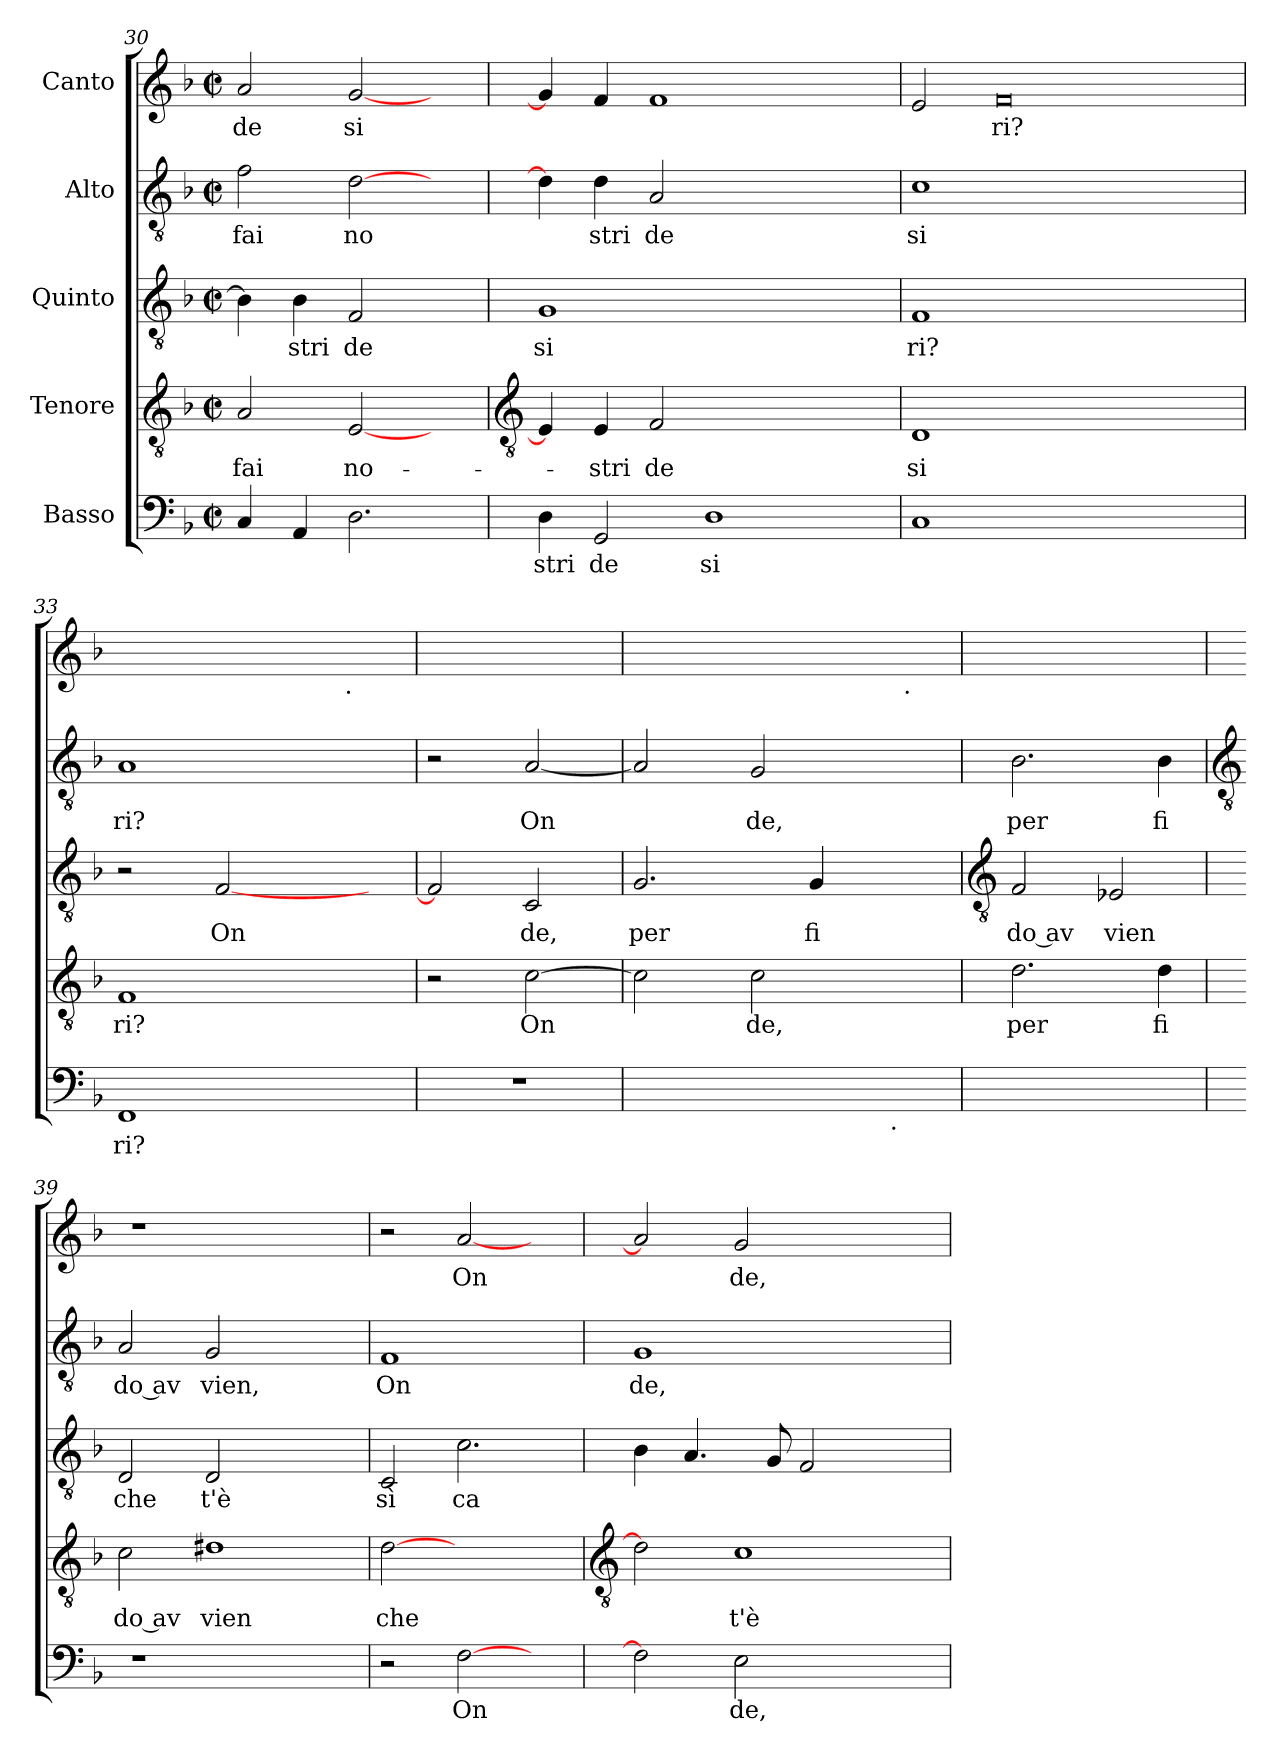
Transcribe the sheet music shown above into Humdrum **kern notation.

**kern	**text	**kern	**text	**kern	**text	**kern	**text	**kern	**text
*part5	*part5	*part4	*part4	*part3	*part3	*part2	*part2	*part1	*part1
*staff5	*staff5	*staff4	*staff4	*staff3	*staff3	*staff2	*staff2	*staff1	*staff1
*I"Basso	*	*I"Tenore	*	*I"Quinto	*	*I"Alto	*	*I"Canto	*
!!LO:LB:g=z
*clefF4	*	*clefGv2	*	*clefGv2	*	*clefGv2	*	*clefG2	*
*ITrd-3c-5	*	*ITrd-3c-5	*	*	*	*ITrd-3c-5	*	*ITrd-3c-5	*
*k[b-e-]	*	*k[b-e-]	*	*k[b-]	*	*k[b-e-]	*	*k[b-e-]	*
*B-:	*	*B-:	*	*F:	*	*B-:	*	*B-:	*
*M2/2	*	*M2/2	*	*M2/2	*	*M2/2	*	*M2/2	*
*met(c|)	*	*met(c|)	*	*met(c|)	*	*met(c|)	*	*met(c|)	*
=30A	=30A	=30A	=30A	=30A	=30A	=30A	=30A	=30A	=30A
!	!	!	!LO:LY:b	!	!	!	!LO:LY:b	!	!LO:LY:b
4F/	.	2d/	fai	4B-\]	.	2b-\	fai	2dd/	de
!	!	!	!	!	!LO:LY:b	!	!	!	!
4D/	.	.	.	4B-\	stri	.	.	.	.
!	!	!	!LO:LY:b	!	!LO:LY:b	!	!LO:LY:b	!	!LO:LY:b
2.G\	.	[2A/	no-	2F/	de	[2g\	no	[2cc/	si
.	.	4ryy	.	4ryy	.	4ryy	.	4ryy	.
!!LO:LB:g=z
=31A	=31A	=31A	=31A	=31A	=31A	=31A	=31A	=31A	=31A
*	*	*clefGv2	*	*	*	*	*	*	*
!	!LO:LY:b	!	!	!	!LO:LY:b	!	!	!	!
4G\	-stri	4A/]	.	1G	si	4g\]	.	4cc/]	.
!	!LO:LY:b	!	!LO:LY:b	!	!	!	!LO:LY:b	!	!
2C/	de	4A/	-stri	.	.	4g\	stri	4b-/	.
!	!	!	!LO:LY:b	!	!	!	!LO:LY:b	!	!
.	.	2B-/	de	.	.	2d/	de	1b-	.
!	!LO:LY:b	!	!	!	!	!	!	!	!
1G	si	.	.	.	.	.	.	.	.
.	.	2.ryy	.	2.ryy	.	2.ryy	.	.	.
.	.	.	.	.	.	.	.	4ryy	.
=32A	=32A	=32A	=32A	=32A	=32A	=32A	=32A	=32A	=32A
!	!	!	!LO:LY:b	!	!LO:LY:b	!	!LO:LY:b	!	!
1F	.	1G	si	1F	ri?	1f	si	2a/	.
!	!	!	!	!	!	!	!	!	!LO:LY:b
.	.	.	.	.	.	.	.	0b-	ri?
1.ryy	.	1.ryy	.	1.ryy	.	1.ryy	.	.	.
=33	=33	=33	=33	=33	=33	=33	=33	=33	=33
!	!LO:LY:b	!	!LO:LY:b	!	!	!	!LO:LY:b	!	!
1BB-	ri?	1B-	ri?	2r	.	1d	ri?	4ryy	.
.	.	.	.	.	.	.	.	4ryy	.
!	!	!	!	!	!LO:LY:b	!	!	!	!
.	.	.	.	[2F/	On	.	.	4ryy	.
.	.	.	.	.	.	.	.	32ryy	.
.	.	.	.	.	.	.	.	32ryy	.
.	.	.	.	.	.	.	.	32ryy	.
.	.	.	.	.	.	.	.	32ryy	.
.	.	.	.	.	.	.	.	32ryy	.
.	.	.	.	.	.	.	.	32ryy	.
!	!	!	!	!	!	!	!	!LO:TX:b:t=.	!
.	.	.	.	.	.	.	.	32ryy	.
.	.	.	.	.	.	.	.	4ryy	.
8..ryy	.	8..ryy	.	8..ryy	.	8..ryy	.	.	.
=36A	=36A	=36A	=36A	=36A	=36A	=36A	=36A	=36A	=36A
1r	.	2r	.	2F/]	.	2r	.	4ryy	.
.	.	.	.	.	.	.	.	4ryy	.
!	!	!	!LO:LY:b	!	!LO:LY:b	!	!LO:LY:b	!	!
.	.	[2f\	On	2C/	de,	[2d/	On	4ryy	.
.	.	.	.	.	.	.	.	4ryy	.
!!LO:LB:g=z
=37	=37	=37	=37	=37	=37	=37	=37	=37	=37
!	!	!	!	!	!LO:LY:b	!	!	!	!
4ryy	.	2f\]	.	2.G/	per	2d/]	.	32ryy	.
.	.	.	.	.	.	.	.	4ryy	.
4ryy	.	.	.	.	.	.	.	.	.
.	.	.	.	.	.	.	.	4ryy	.
!	!	!	!LO:LY:b	!	!	!	!LO:LY:b	!	!
4ryy	.	2f\	de,	.	.	2c/	de,	.	.
.	.	.	.	.	.	.	.	4ryy	.
!	!	!	!	!	!LO:LY:b	!	!	!	!
32ryy	.	.	.	4G/	fi	.	.	.	.
32ryy	.	.	.	.	.	.	.	32ryy	.
32ryy	.	.	.	.	.	.	.	32ryy	.
32ryy	.	.	.	.	.	.	.	32ryy	.
32ryy	.	.	.	.	.	.	.	32ryy	.
32ryy	.	.	.	.	.	.	.	32ryy	.
!LO:TX:b:t=.	!	!	!	!	!	!	!	!	!
32ryy	.	.	.	.	.	.	.	32ryy	.
!	!	!	!	!	!	!	!	!LO:TX:b:t=.	!
4ryy	.	.	.	.	.	.	.	32ryy	.
.	.	8..ryy	.	8..ryy	.	8..ryy	.	8..ryy	.
!!LO:LB:g=z
=38	=38	=38	=38	=38	=38	=38	=38	=38	=38
*	*	*	*	*clefGv2	*	*	*	*	*
!	!	!	!LO:LY:b	!	!LO:LY:b	!	!LO:LY:b	!	!
4ryy	.	2.g\	per	2F/	do av	2.e-\	per	4ryy	.
4ryy	.	.	.	.	.	.	.	4ryy	.
!	!	!	!	!	!LO:LY:b	!	!	!	!
4ryy	.	.	.	2E-X/	vien	.	.	4ryy	.
!	!	!	!LO:LY:b	!	!	!	!LO:LY:b	!	!
4ryy	.	4g\	fi	.	.	4e-\	fi	4ryy	.
!!LO:LB:g=z
=39	=39	=39	=39	=39	=39	=39	=39	=39	=39
*	*	*	*	*	*	*clefGv2	*	*	*
!	!	!	!LO:LY:b	!	!LO:LY:b	!	!LO:LY:b	!	!
32ryy	.	2f\	do av	2D/	che	2d/	do av	32ryy	.
1r	.	.	.	.	.	.	.	1r	.
!	!	!	!LO:LY:b	!	!LO:LY:b	!	!LO:LY:b	!	!
.	.	1g#X	vien	2D/	t'è	2c/	vien,	.	.
.	.	.	.	2ryy	.	2ryy	.	.	.
4...ryy	.	.	.	.	.	.	.	4...ryy	.
=40	=40	=40	=40	=40	=40	=40	=40	=40	=40
!	!	!	!LO:LY:b	!	!LO:LY:b	!	!LO:LY:b	!	!
2r	.	[2g\	che	2C/	sì	1B-	On	2r	.
!	!LO:LY:b	!	!	!	!LO:LY:b	!	!	!	!LO:LY:b
[2B-\	On	2.ryy	.	2.c\	ca	.	.	[2dd/	On
4ryy	.	.	.	.	.	4ryy	.	4ryy	.
!!LO:LB:g=z
=41	=41	=41	=41	=41	=41	=41	=41	=41	=41
*	*	*clefGv2	*	*	*	*	*	*	*
!	!	!	!	!	!	!	!LO:LY:b	!	!
2B-\]	.	2g\]	.	4B-\	.	1c	de,	2dd/]	.
.	.	.	.	4.A/	.	.	.	.	.
!	!LO:LY:b	!	!LO:LY:b	!	!	!	!	!	!LO:LY:b
2A\	de,	1f	t'è	.	.	.	.	2cc/	de,
.	.	.	.	8G/	.	.	.	.	.
.	.	.	.	2F/	.	.	.	.	.
2ryy	.	.	.	.	.	2ryy	.	2ryy	.
.	.	.	.	4ryy	.	.	.	.	.
=	=	=	=	=	=	=	=	=	=
*-	*-	*-	*-	*-	*-	*-	*-	*-	*-
